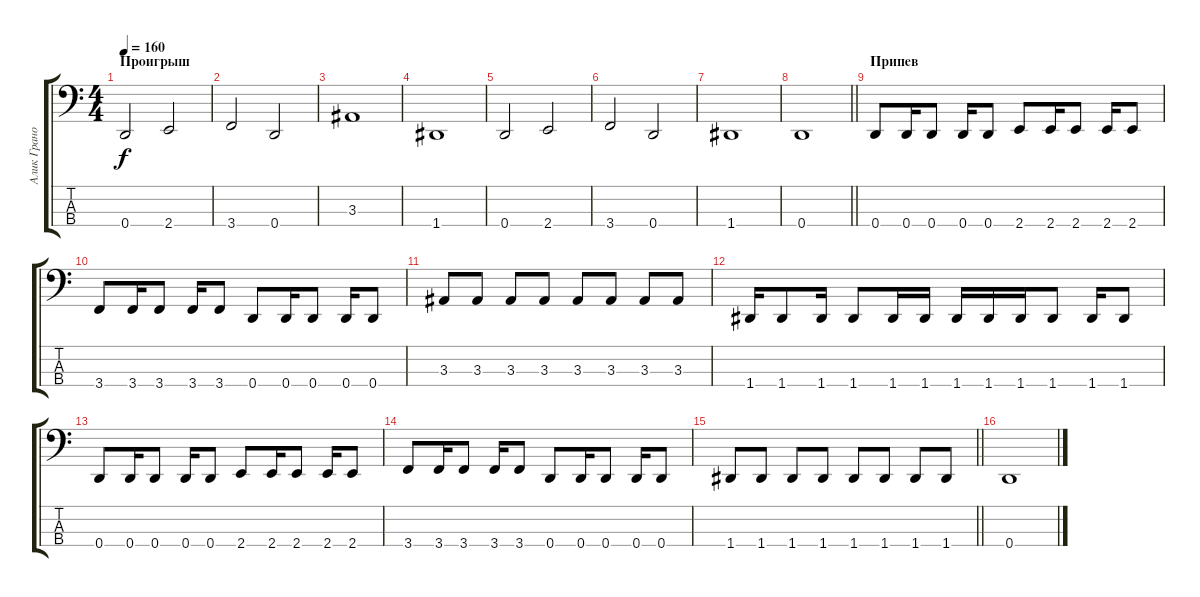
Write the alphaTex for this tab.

\track ("Алик Грановский" "Алик Грано") {instrument electricbassfinger}
\staff {score tabs}
\tuning (F2 C2 G1 D1) {hide}
\ts (4 4)
\section ("" "Проигрыш")
\tempo 160
\clef f4
\ks c
0.4.2{dy f} 2.4.2 |
3.4.2 0.4.2 |
3.3.1 |
1.4.1 |
0.4.2 2.4.2 |
3.4.2 0.4.2 |
1.4.1 |
\barLineRight lightlight
0.4.1 |
\section ("" "Припев")
0.4.8 0.4.16 0.4.8 0.4.16 0.4.8 2.4.8 2.4.16 2.4.8 2.4.16 2.4.8 |
3.4.8 3.4.16 3.4.8 3.4.16 3.4.8 0.4.8 0.4.16 0.4.8 0.4.16 0.4.8 |
3.3.8 3.3.8 3.3.8 3.3.8 3.3.8 3.3.8 3.3.8 3.3.8 |
1.4.16 1.4.8 1.4.16 1.4.8 1.4.16 1.4.16 1.4.16 1.4.16 1.4.16 1.4.8 1.4.16 1.4.8 |
0.4.8 0.4.16 0.4.8 0.4.16 0.4.8 2.4.8 2.4.16 2.4.8 2.4.16 2.4.8 |
3.4.8 3.4.16 3.4.8 3.4.16 3.4.8 0.4.8 0.4.16 0.4.8 0.4.16 0.4.8 |
\barLineRight lightlight
1.4.8 1.4.8 1.4.8 1.4.8 1.4.8 1.4.8 1.4.8 1.4.8 |
0.4.1
